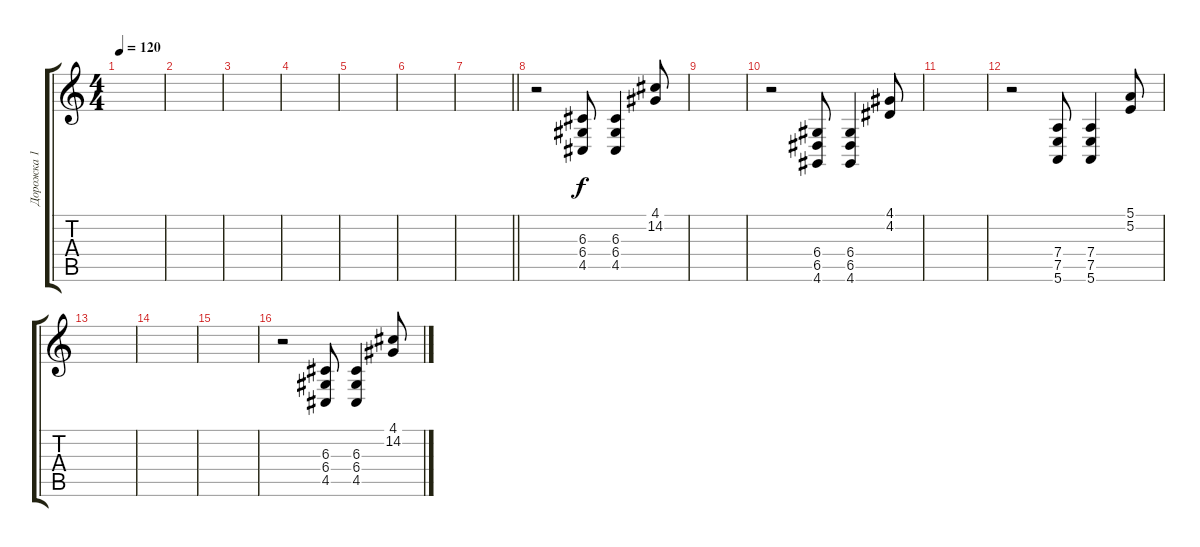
\track ("Дорожка 1" "Дорожка 1") {instrument synthbrass2}
\staff {score tabs}
\tuning (E4 B3 G3 D3 A2 E2) {hide}
\ts (4 4)
\tempo 120
\clef g2
\ks c
|
|
|
|
|
|
\barLineRight lightlight
|
\section ("" "")
r.2 (6.3 6.4 4.5).8 (6.3 6.4 4.5).4 (4.1 14.2).8 |
|
r.2 (6.4 6.5 4.6).8 (6.4 6.5 4.6).4 (4.1 4.2).8 |
|
r.2 (7.4 7.5 5.6).8 (7.4 7.5 5.6).4 (5.1 5.2).8 |
|
|
|
r.2 (6.3 6.4 4.5).8 (6.3 6.4 4.5).4 (4.1 14.2).8
